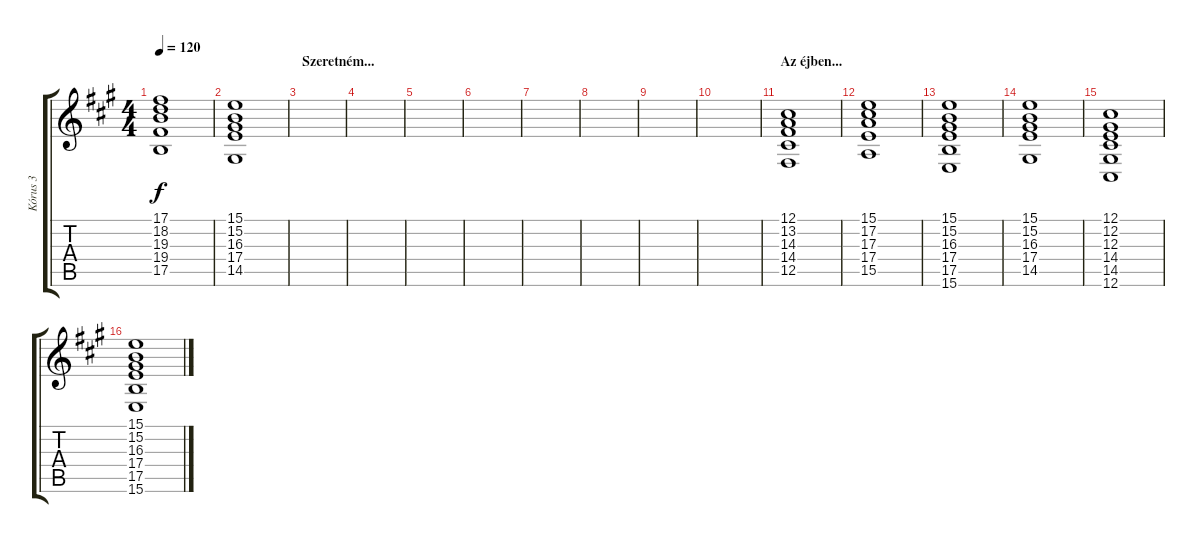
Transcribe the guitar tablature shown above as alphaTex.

\track ("Kórus 3" "Kórus 3") {instrument choiraahs}
\staff {score tabs}
\tuning (Db4 Ab3 E3 B2 Gb2 Db2) {hide}
\ts (4 4)
\tempo 120
\clef g2
\ks a
(17.1 18.2 19.3 19.4 17.5).1{dy f} |
(15.1 15.2 16.3 17.4 14.5).1 |
\section ("" "Szeretném...")
|
|
|
|
|
|
|
|
\section ("" "Az éjben...")
(12.1 13.2 14.3 14.4 12.5).1 |
(15.1 17.2 17.3 17.4 15.5).1 |
(15.1 15.2 16.3 17.4 17.5 15.6).1 |
(15.1 15.2 16.3 17.4 14.5).1 |
(12.1 12.2 12.3 14.4 14.5 12.6).1 |
(15.1 15.2 16.3 17.4 17.5 15.6).1
